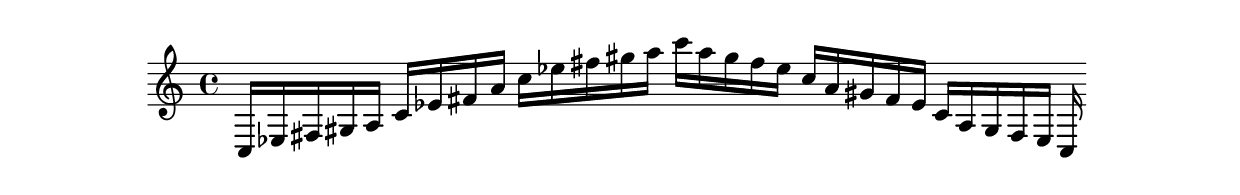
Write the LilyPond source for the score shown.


\new PianoStaff <<
\cadenzaOn
\new Staff = "right" {
\clef treble
    c16 [ ees fis gis a ]
    c' [ ees' fis' a' ]
    c'' [ ees'' fis'' gis'' a'' ]
    c''' [ a'' gis'' fis'' ees'' ]
    c'' [ a' gis' fis' ees' ]
    c' [ a gis fis ees ]
    c
}
>>
